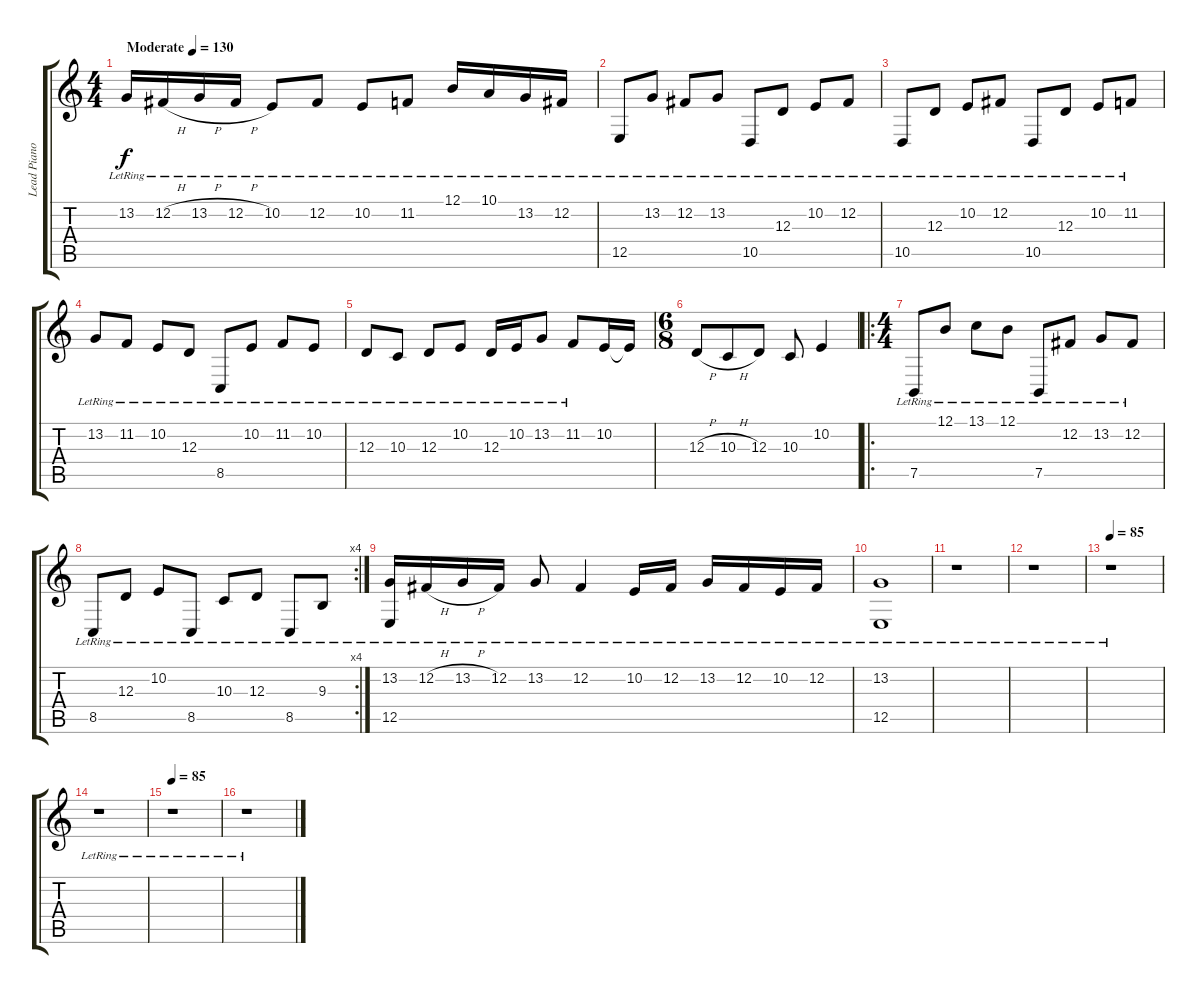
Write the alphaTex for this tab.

\track ("Lead Piano" "Lead Piano") {instrument acousticgrandpiano}
\staff {score tabs}
\tuning (B3 Gb3 D3 A2 E2 B1) {hide}
\ts (4 4)
\tempo (130 "Moderate")
\clef g2
\ks c
13.2{lr}.16{dy f instrument acousticgrandpiano} 12.2{h lr}.16{volume 9} 13.2{h lr}.16{volume 12} 12.2{h lr}.16{volume 10} 10.2{lr}.8{volume 11} 12.2{lr}.8{volume 12} 10.2{lr}.8 11.2{lr}.8 12.1{lr}.16 10.1{lr}.16 13.2{lr}.16 12.2{lr}.16 |
12.5{lr}.8 13.2{lr}.8 12.2{lr}.8 13.2{lr}.8 10.5{lr}.8 12.3{lr}.8 10.2{lr}.8 12.2{lr}.8 |
10.5{lr}.8 12.3{lr}.8 10.2{lr}.8 12.2{lr}.8 10.5{lr}.8 12.3{lr}.8 10.2{lr}.8 11.2{lr}.8 |
13.2{lr}.8 11.2{lr}.8 10.2{lr}.8 12.3{lr}.8 8.5{lr}.8 10.2{lr}.8 11.2{lr}.8 10.2{lr}.8 |
12.3{lr}.8 10.3{lr}.8 12.3{lr}.8 10.2{lr}.8 12.3{lr}.16 10.2{lr}.16 13.2{lr}.8 11.2{lr}.8 10.2.16 10.2{t}.16 |
\ts (6 8)
12.3{h}.8 10.3{h}.8 12.3.8 10.3.8 10.2.4 |
\ro
\ts (4 4)
7.5{lr}.8 12.1{lr}.8 13.1{lr}.8 12.1{lr}.8 7.5{lr}.8 12.2{lr}.8 13.2{lr}.8 12.2{lr}.8 |
\rc 4
8.5{lr}.8 12.3{lr}.8 10.2{lr}.8 8.5{lr}.8 10.3{lr}.8 12.3{lr}.8 8.5{lr}.8 9.3{lr}.8 |
(13.2{lr} 12.5{lr}).16 12.2{h lr}.16 13.2{h lr}.16 12.2{lr}.16 13.2{lr}.8 12.2{lr}.4 10.2{lr}.16 12.2{lr}.16 13.2{lr}.16 12.2{lr}.16 10.2{lr}.16 12.2{lr}.16 |
(13.2{lr} 12.5{lr}).1 |
r.1 |
r.1 |
\tempo 85
r.1 |
r.1 |
\tempo 85
r.1 |
r.1
